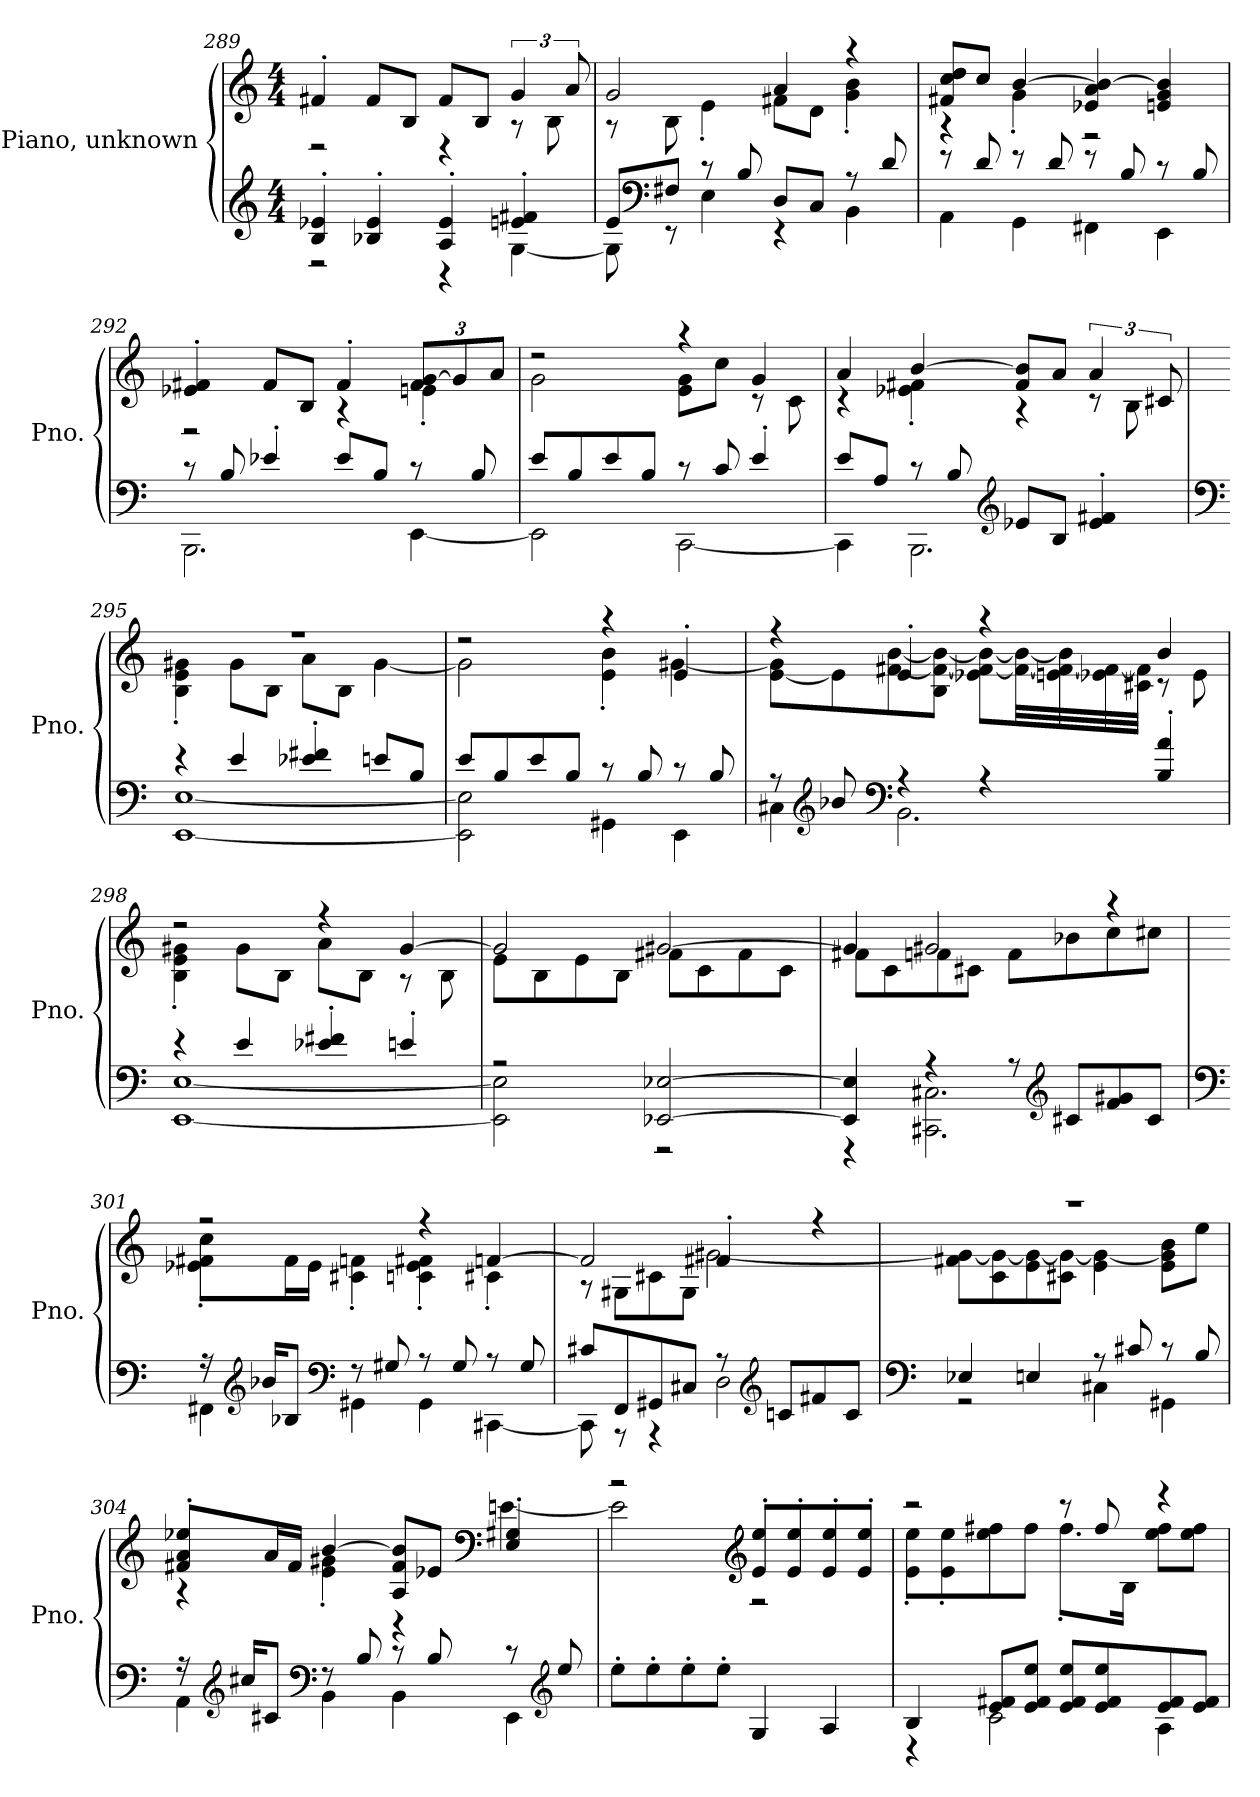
**kern	**kern
*part1	*part1
*staff2	*staff1
*I"Piano, unknown	*
*I'Pno.	*
*clefG2	*clefG2
*k[]	*k[]
*M4/4	*M4/4
=289	=289
*^	*^
4B/' 4e-X/'	2r	4f#X'/	2r
4B-X/' 4e-/'	.	8f#/L	.
.	.	8B/J	.
4A/' 4e-/'	4r	8f#/L	4r
.	.	8B/J	.
4en/' 4f#X/'	[4G\	6g/	8r
.	.	.	8B\
.	.	12a/	.
!!LO:LB:g=z	!!
=290	=290	=290	=290
8e/L	8G\]	2g/	8r
*clefF4	*	*	*
8F#X/J	8r	.	8B\
8r	4E\	.	4e'\
8B/	.	.	.
8D/L	4r	4a/	8f#X\L
8C/J	.	.	8d\J
8r	4BB\	4r	4g\' 4b\'
8d/	.	.	.
=291	=291	=291	=291
8r	4AA\	8f#X/ 8cc/ 8dd/L	4r
8d/	.	8cc/J	.
8r	4GG\	[4b/	4g'\
8d/	.	.	.
8r	4FF#X\	4e-X/ 4a/ 4b/_	2r
8B/	.	.	.
8r	4EE\	4en/ 4g/ 4b/]	.
8B/	.	.	.
=292	=292	=292	=292
8r	2.BBB\	4e-X/' 4f#X/'	2r
8B/	.	.	.
4e-X'/	.	8f#/L	.
.	.	8B/J	.
8e-/L	.	4f#'/	4r
8B/J	.	.	.
*	*	*Xbrackettup	*
8r	[4EE\	12f#/ [12g/L	4en'\
.	.	12g/]	.
8B/	.	.	.
.	.	12a/J	.
!!LO:PB:g=z	!!
=293	=293	=293	=293
8e/L	2EE\]	2r	2g\
8B/	.	.	.
8e/	.	.	.
8B/J	.	.	.
8r	[2CC\	4r	8e\ 8g\L
8c/	.	.	8cc\J
4e'/	.	4g/	8r
.	.	.	8c\
=294	=294	=294	=294
8e/L	4CC\]	4a/	4r
8A/J	.	.	.
8r	2.BBB\	[4b/	4e-X\' 4f#X\'
8B/	.	.	.
*clefG2	*	*	*
8e-X/L	.	8f#/ 8b/]L	4r
8B/J	.	8a/J	.
*	*	*brackettup	*
4e-/' 4f#X/'	.	6a/	8r
.	.	.	8B\
.	.	12c#X/	.
=295	=295	=295	=295
*clefF4	*	*	*
4r	[1EE [1E	1r	4B\' 4e\' 4g#X\'
4e/	.	.	8g#\L
.	.	.	8B\J
4e-X/' 4f#X/'	.	.	8a\L
.	.	.	8B\J
8en/L	.	.	[4g#\
8B/J	.	.	.
!!LO:LB:g=z	!!
=296	=296	=296	=296
8e/L	2EE\] 2E\]	2r	2g#\]
8B/	.	.	.
8e/	.	.	.
8B/J	.	.	.
8r	4GG#X\	4r	4e\' 4b\'
8B/	.	.	.
8r	4EE\	4e'/	[4g#X\
8B/	.	.	.
=297	=297	=297	=297
8r	4C#X\	4r	[8e\ 8g#\]L
*clefG2	*	*	*
8b-X/	.	.	8e\]
*clefF4	*	*	*
4r	2.BB\	4e'/	[8f#X\ [8b\
.	.	.	8B\ 8f#\_ 8b\_J
4r	.	4r	8e-X\ 8f#\_ 8b\_L
.	.	.	32f#\_ 32b\_LL
.	.	.	32en\ 32f#\_ 32b\]
.	.	.	32e-X\ 32f#\_
.	.	.	32c#X\ 32f#\]JJJ
4B/' 4a/'	.	4b/	8r
.	.	.	8e-\
=298	=298	=298	=298
4r	[1EE [1E	2r	4B\' 4e\' 4g#X\'
4e/	.	.	8g#\L
.	.	.	8B\J
4e-X/' 4f#X/'	.	4r	8a\L
.	.	.	8B\J
4en'/	.	[4g#/	8r
.	.	.	8B\
!!LO:LB:g=z	!!
=299	=299	=299	=299
2r	2EE\] 2E\]	2g#/]	8e\L
.	.	.	8B\
.	.	.	8e\
.	.	.	8B\J
[2EE-X/ [2E-X/	2r	[2g#X/	8f#X\L
.	.	.	8c\
.	.	.	8f#\
.	.	.	8c\J
=300	=300	=300	=300
4EE-/] 4E-/]	4r	4g#/]	8f#X\L
.	.	.	8c\
4r	2.CC#X\ 2.C#X\	2g#X/	8fn\
.	.	.	8c#X\J
8r	.	.	8f\L
*clefG2	*	*	*
8c#X/L	.	.	8b-X\
8f/ 8g#X/	.	4r	8cc\
8c#/J	.	.	8cc#X\J
!!LO:LB:g=z	!!
=301	=301	=301	=301
*clefF4	*	*	*
16r	4FF#X\	2r	8e-X\' 8f#X\' 8cc\'L
*clefG2	*	*	*
16b-X/KL	.	.	.
8B-X/J	.	.	16f#\L
.	.	.	16e-\JJ
*clefF4	*	*	*
8r	4GG#X\	.	4c#X\' 4fn\'
8G#X/	.	.	.
8r	4GG#\	4r	4cn\' 4e-\' 4f#X\'
8G#/	.	.	.
8r	[4CC#X\	[4fn/	4c#X'\
8G#/	.	.	.
=302	=302	=302	=302
8c#X/L	8CC#\]	2f/]	8r
8FF/	8r	.	8G#X\L
8GG#X/	4r	.	8c#X\
8C#X/J	.	.	8G#\J
8r	2D\	4f#X'/	[2g#X\
*clefG2	*	*	*
8cn/L	.	.	.
8f#X/	.	4r	.
8c/J	.	.	.
!!LO:LB:g=z	!!
=303	=303	=303	=303
*clefF4	*	*	*
4E-X/	2r	1r	8f#X\ 8g#\_L
.	.	.	8c\ 8g#\_
4En/	.	.	8e\ 8g#\_
.	.	.	8c#X\ 8g#\_J
8r	4C#X\	.	4e\ 4g#\_
8c#X/	.	.	.
8r	4GG#X\	.	8e\ 8g#\] 8b\L
8B/	.	.	8ee\J
=304	=304	=304	=304
16r	4AA\	8f#X/' 8a/' 8ee-X/'L	4r
*clefG2	*	*	*
16cc#X/KL	.	.	.
8c#X/J	.	16a/L	.
.	.	16f#/JJ	.
*clefF4	*	*	*
8r	4BB\	[4b/	4e\' 4g#X\'
8B/	.	.	.
8r	4BB\	8A/ 8f#/ 8b/]L	4r
8B/	.	8e-X/J	.
*	*	*clefF4	*
8r	4EE\	4E/' 4G#X/'	[4en\
*clefG2	*	*	*
8ee/	.	.	.
*v	*v	*	*
!!LO:LB:g=z	!!
=305	=305	=305
8ee'\L	2r	2e\]
8ee'\	.	.
8ee'\	.	.
8ee'\J	.	.
*	*clefG2	*
4G/	8e/' 8ee/'L	2r
.	8e/' 8ee/'	.
4A/	8e/' 8ee/'	.
.	8e/' 8ee/'J	.
=306	=306	=306
*^	*	*
4B/	4r	2r	8e\' 8ee\'L
.	.	.	8e\' 8ee\'
8e/ 8f#X/L	2c\	.	8ee\ 8ff#X\
8e/ 8f#/ 8ee/J	.	.	8ff#\J
8e/ 8f#/ 8ee/L	.	8r	8.ff#'\L
8e/ 8f#/ 8ee/	.	8ff#/	.
.	.	.	16B\Jk
8e/ 8f#/	4A\	4r	8ee\ 8ff#\L
8e/ 8f#/J	.	.	8ee\ 8ff#\J
*v	*v	*	*
*	*v	*v
=	=
*-	*-
